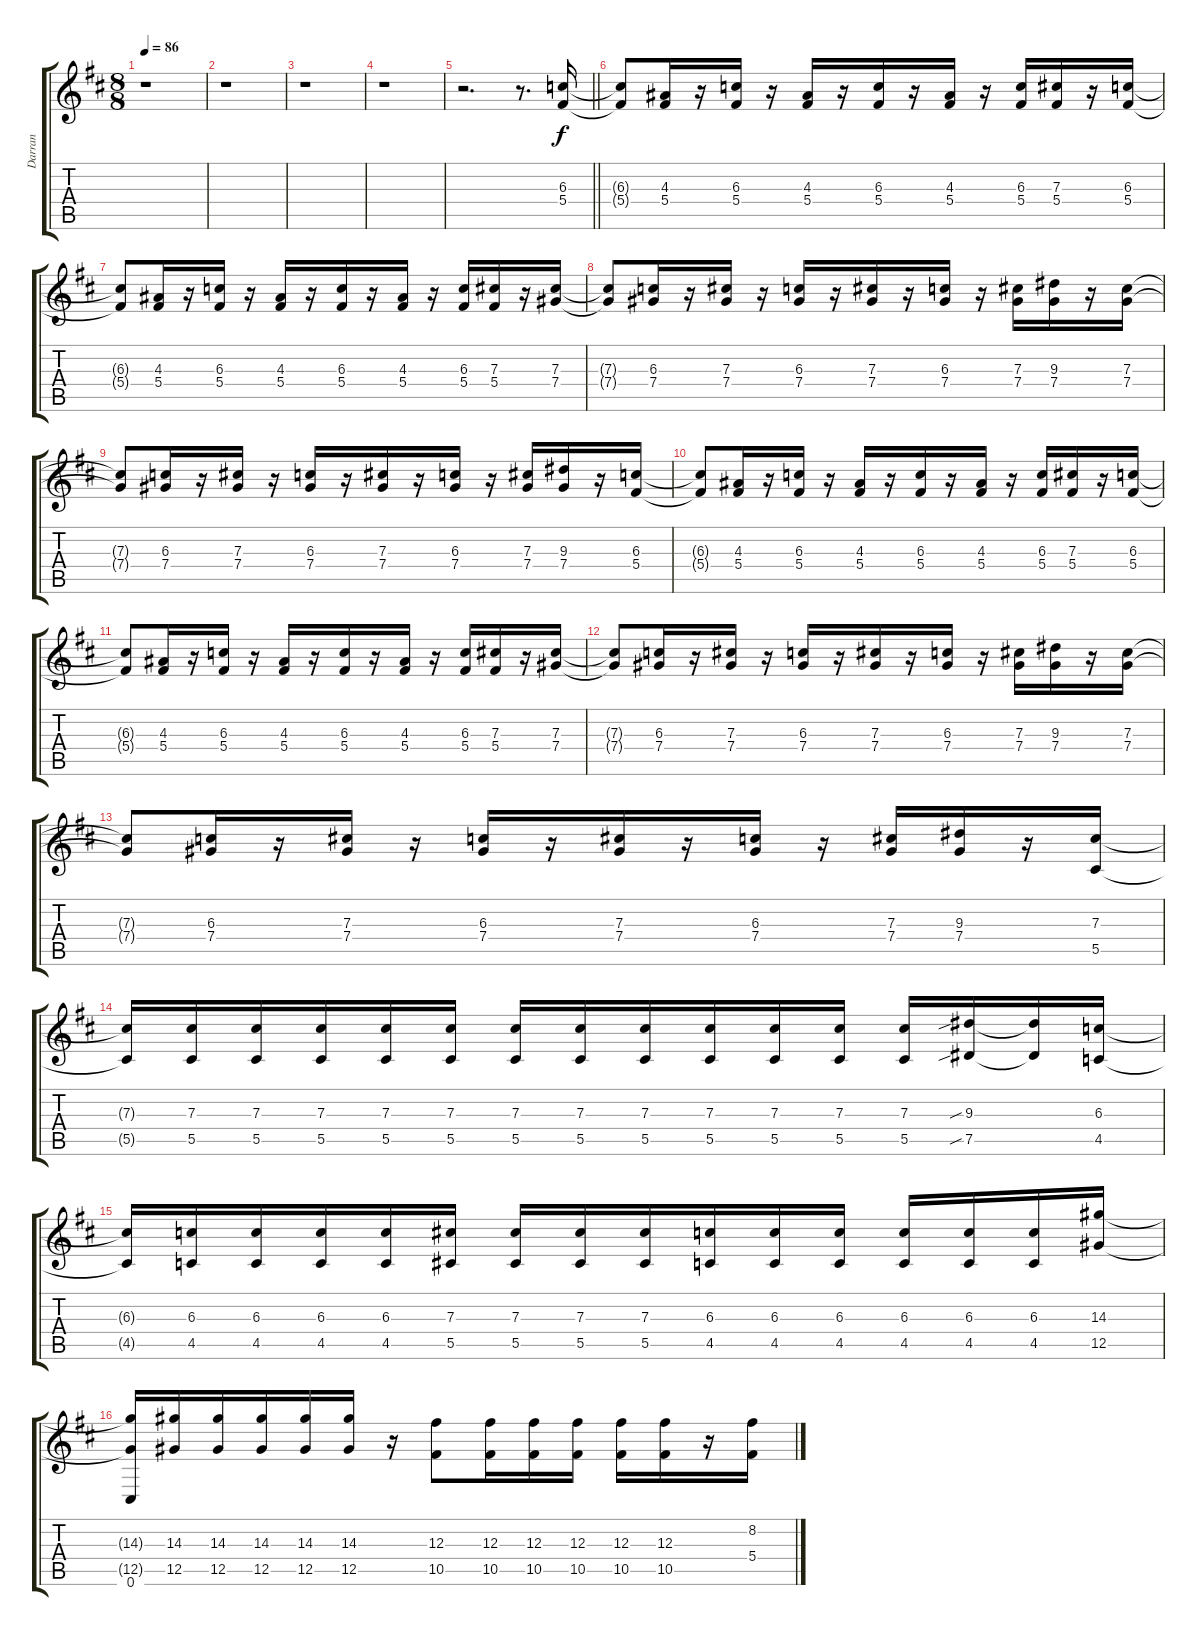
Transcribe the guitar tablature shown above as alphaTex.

\track ("Darran" "Darran") {instrument distortionguitar}
\staff {score tabs}
\tuning (Eb4 Bb3 Gb3 Db3 Ab2 Db2) {hide}
\ts (8 8)
\tempo 86
\clef g2
\ks d
r.1{dy f instrument distortionguitar} |
r.1 |
r.1 |
r.1 |
\barLineRight lightlight
r.2{d} r.8{d} (6.3 5.4).16 |
(6.3{t} 5.4{t}).8 (4.3 5.4).16 r.16 (6.3 5.4).16 r.16 (4.3 5.4).16 r.16 (6.3 5.4).16 r.16 (4.3 5.4).16 r.16 (6.3 5.4).16 (7.3 5.4).16 r.16 (6.3 5.4).16 |
(6.3{t} 5.4{t}).8 (4.3 5.4).16 r.16 (6.3 5.4).16 r.16 (4.3 5.4).16 r.16 (6.3 5.4).16 r.16 (4.3 5.4).16 r.16 (6.3 5.4).16 (7.3 5.4).16 r.16 (7.3 7.4).16 |
(7.3{t} 7.4{t}).8 (6.3 7.4).16 r.16 (7.3 7.4).16 r.16 (6.3 7.4).16 r.16 (7.3 7.4).16 r.16 (6.3 7.4).16 r.16 (7.3 7.4).16 (9.3 7.4).16 r.16 (7.3 7.4).16 |
(7.3{t} 7.4{t}).8 (6.3 7.4).16 r.16 (7.3 7.4).16 r.16 (6.3 7.4).16 r.16 (7.3 7.4).16 r.16 (6.3 7.4).16 r.16 (7.3 7.4).16 (9.3 7.4).16 r.16 (6.3 5.4).16 |
(6.3{t} 5.4{t}).8 (4.3 5.4).16 r.16 (6.3 5.4).16 r.16 (4.3 5.4).16 r.16 (6.3 5.4).16 r.16 (4.3 5.4).16 r.16 (6.3 5.4).16 (7.3 5.4).16 r.16 (6.3 5.4).16 |
(6.3{t} 5.4{t}).8 (4.3 5.4).16 r.16 (6.3 5.4).16 r.16 (4.3 5.4).16 r.16 (6.3 5.4).16 r.16 (4.3 5.4).16 r.16 (6.3 5.4).16 (7.3 5.4).16 r.16 (7.3 7.4).16 |
(7.3{t} 7.4{t}).8 (6.3 7.4).16 r.16 (7.3 7.4).16 r.16 (6.3 7.4).16 r.16 (7.3 7.4).16 r.16 (6.3 7.4).16 r.16 (7.3 7.4).16 (9.3 7.4).16 r.16 (7.3 7.4).16 |
(7.3{t} 7.4{t}).8 (6.3 7.4).16 r.16 (7.3 7.4).16 r.16 (6.3 7.4).16 r.16 (7.3 7.4).16 r.16 (6.3 7.4).16 r.16 (7.3 7.4).16 (9.3 7.4).16 r.16 (7.3 5.5).16 |
(7.3{t} 5.5{t}).16 (7.3 5.5).16 (7.3 5.5).16 (7.3 5.5).16 (7.3 5.5).16 (7.3 5.5).16 (7.3 5.5).16 (7.3 5.5).16 (7.3 5.5).16 (7.3 5.5).16 (7.3 5.5).16 (7.3 5.5).16 (7.3 5.5).16 (9.3{sib} 7.5{sib}).16 (9.3{t} 7.5{t}).16 (6.3 4.5).16 |
(6.3{t} 4.5{t}).16 (6.3 4.5).16 (6.3 4.5).16 (6.3 4.5).16 (6.3 4.5).16 (7.3 5.5).16 (7.3 5.5).16 (7.3 5.5).16 (7.3 5.5).16 (6.3 4.5).16 (6.3 4.5).16 (6.3 4.5).16 (6.3 4.5).16 (6.3 4.5).16 (6.3 4.5).16 (14.3 12.5).16 |
(14.3{t} 12.5{t} 0.6).16 (14.3 12.5).16 (14.3 12.5).16 (14.3 12.5).16 (14.3 12.5).16 (14.3 12.5).16 r.16 (12.3 10.5).8 (12.3 10.5).16 (12.3 10.5).16 (12.3 10.5).16 (12.3 10.5).16 (12.3 10.5).16 r.16 (8.2 5.4).16
